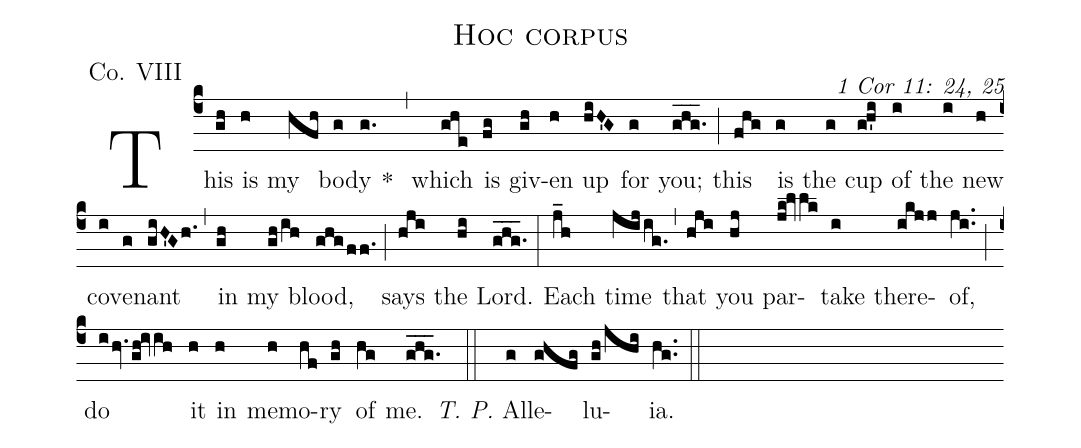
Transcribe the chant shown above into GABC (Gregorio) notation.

name: Hoc corpus;
office-part: Communio;
mode: 8;
annotation: Co. VIII;
commentary: 1 Cor 11: 24, 25;
%%
(c4)This(gh) is(h) my(hfh) bod(g)y(g.) * (,) which(ghe) is(fg) giv(gh)en(h) up(hiH'G) for(g) you;(ghg___.) (;) this(fhg) is(g) the(g) cup(gh'i) of(i)
the(i) new(h) cov(i)e(g)nant(giH'Gh.) (,) in(gh) my(gh/ih) blood,(ghgff.) (;)
says(hji) the(hi) Lord.(ghg___.) (:)

Each(j_h) time(jij/ig.) (,) that(hji)
you(hj) par(jk!lvlk)take(i) there(ikjj)of,(ji..) (;)

do(ihv.gh!ivih) it(h) in(h) mem(h)o(hf)ry(gh) of(hg) me.(ghg___.) (::)

<i>T. P.</i> Al(g)le(ghfg)lu(gh/jhi)ia.(hg..) (::)
